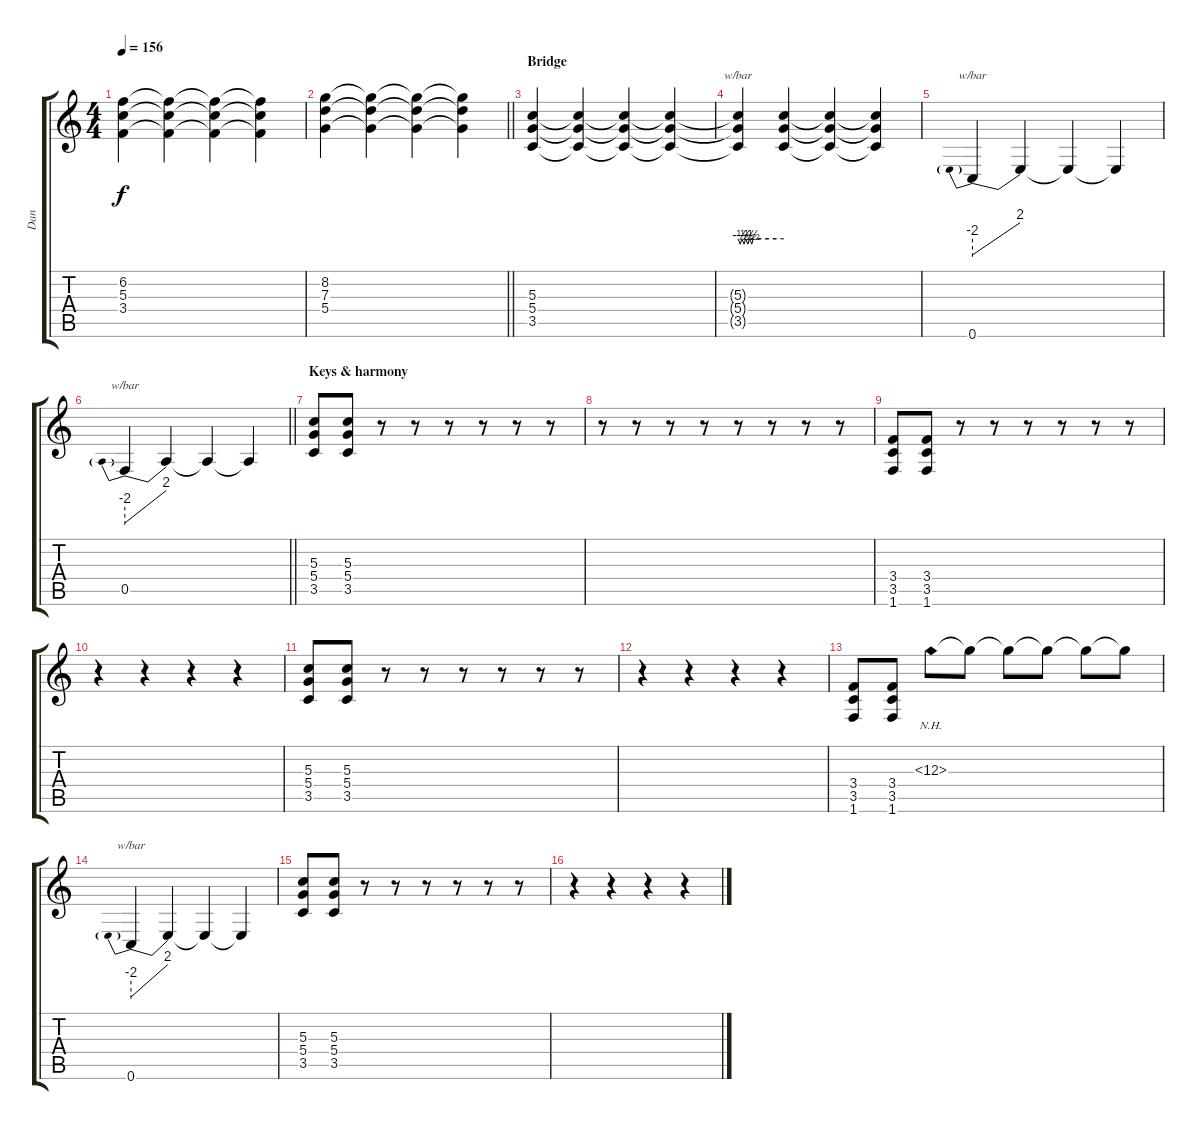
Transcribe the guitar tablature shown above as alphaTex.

\track ("Dan" "Dan") {instrument overdrivenguitar}
\staff {score tabs}
\tuning (E4 B3 G3 D3 A2 E2) {hide}
\ts (4 4)
\tempo 156
\clef g2
\ks c
(6.2 5.3 3.4).4{dy f} (6.2{t} 5.3{t} 3.4{t}).4 (6.2{t} 5.3{t} 3.4{t}).4 (6.2{t} 5.3{t} 3.4{t}).4 |
\barLineRight lightlight
(8.2 7.3 5.4).4 (8.2{t} 7.3{t} 5.4{t}).4 (8.2{t} 7.3{t} 5.4{t}).4 (8.2{t} 7.3{t} 5.4{t}).4 |
\section ("" "Bridge")
(5.3 5.4 3.5).4 (5.3{t} 5.4{t} 3.5{t}).4 (5.3{t} 5.4{t} 3.5{t}).4 (5.3{t} 5.4{t} 3.5{t}).4 |
(5.3{t} 5.4{t} 3.5{t}).4{tbe (custom default 0 0 3 -2 5 0 8 -2 10 0 13 -2 15 0 18 -2 20 0 30 0 40 0 50 0 60 0)} (5.3{t} 5.4{t} 3.5{t}).4 (5.3{t} 5.4{t} 3.5{t}).4 (5.3{t} 5.4{t} 3.5{t}).4 |
0.6.4{tbe (predivedive default 0 -8 60 8)} 0.6{t}.4 0.6{t}.4 0.6{t}.4 |
\barLineRight lightlight
0.5.4{tbe (predivedive default 0 -8 60 8)} 0.5{t}.4 0.5{t}.4 0.5{t}.4 |
\section ("" "Keys & harmony")
(5.3 5.4 3.5).8 (5.3 5.4 3.5).8 r.8 r.8 r.8 r.8 r.8 r.8 |
r.8 r.8 r.8 r.8 r.8 r.8 r.8 r.8 |
(3.4 3.5 1.6).8 (3.4 3.5 1.6).8 r.8 r.8 r.8 r.8 r.8 r.8 |
r.4 r.4 r.4 r.4 |
(5.3 5.4 3.5).8 (5.3 5.4 3.5).8 r.8 r.8 r.8 r.8 r.8 r.8 |
r.4 r.4 r.4 r.4 |
(3.4 3.5 1.6).8 (3.4 3.5 1.6).8 12.3{nh}.8 12.3{t}.8 12.3{t}.8 12.3{t}.8 12.3{t}.8 12.3{t}.8 |
0.6.4{tbe (predivedive default 0 -8 60 8)} 0.6{t}.4 0.6{t}.4 0.6{t}.4 |
(5.3 5.4 3.5).8 (5.3 5.4 3.5).8 r.8 r.8 r.8 r.8 r.8 r.8 |
r.4 r.4 r.4 r.4
